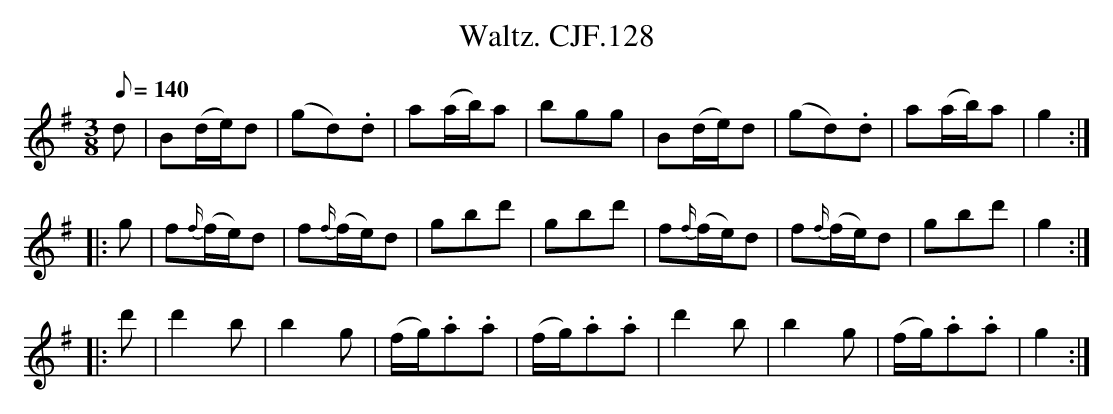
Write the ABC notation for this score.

X:1
T:Waltz. CJF.128
M:3/8
L:1/8
Q:1/8=140
K:G
d|B(d/e/)d|(gd).d|a(a/b/)a|bgg|B(d/e/)d|\
(gd).d|a(a/b/)a|g2:|
|:g|f{f/}(f/e/)d| f{f/}(f/e/)d|gbd'|gbd'|\
f{f/}(f/e/)d|f{f/}(f/e/)d|gbd'|g2:|
|:d'|d'2b|b2g|(f/g/).a.a|(f/g/).a.a|\
d'2b|b2g|(f/g/).a.a|g2:|
